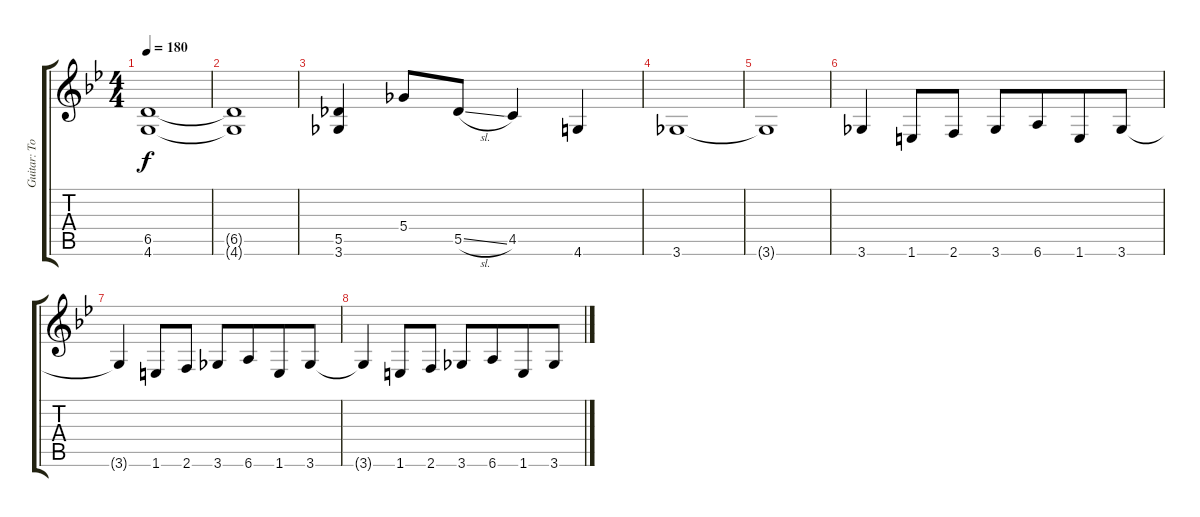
\track ("Guitar: Tony" "Guitar: To") {instrument overdrivenguitar}
\staff {score tabs}
\tuning (Eb4 Bb3 Gb3 Db3 Ab2 Eb2) {hide}
\ts (4 4)
\tempo 180
\clef g2
\ks bb
(6.5{t} 4.6{t}).1{dy f} |
(6.5{t} 4.6{t}).1 |
(5.5 3.6).4 5.4.8 5.5{sl}.8 4.5.4 4.6.4 |
3.6.1 |
3.6{t}.1 |
3.6.4 1.6.8 2.6.8 3.6.8 6.6.8{beam merge} 1.6.8 3.6.8 |
3.6{t}.4 1.6.8 2.6.8 3.6.8 6.6.8{beam merge} 1.6.8 3.6.8 |
3.6{t}.4 1.6.8 2.6.8 3.6.8 6.6.8{beam merge} 1.6.8 3.6.8
